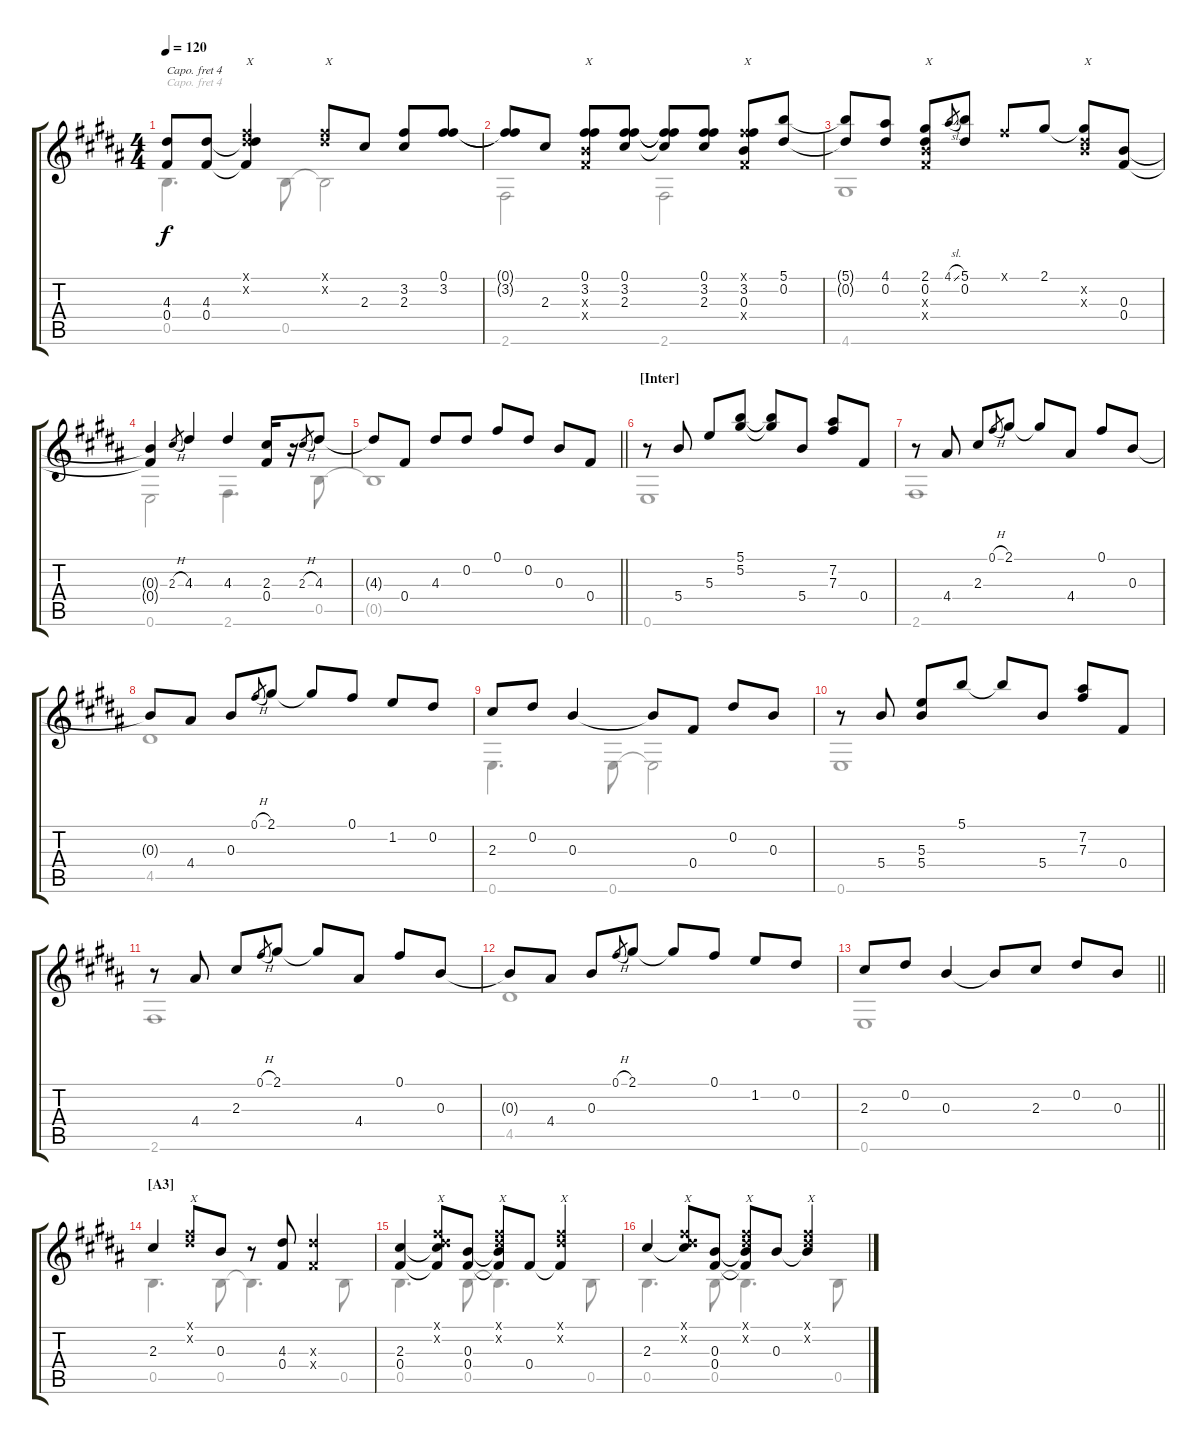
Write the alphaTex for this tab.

\track "" {instrument acousticguitarsteel}
\staff {score tabs}
\capo 4
\tuning (D4 B3 G3 D3 G2 C2) {hide}
\voice
\ts (4 4)
\tempo 120
\clef g2
\ks b
(4.3{t} 0.4{t}).8{dy f} (4.3 0.4).8 (0.1{x} 0.2{x} 4.3{t} 0.4{t}).4{txt "X"} (0.1{x} 0.2{x}).8{txt "X"} 2.3.8 (3.2 2.3).8 (0.1 3.2).8 |
(0.1{t} 3.2{t}).8 2.3.8 (0.1 3.2 0.3{x} 0.4{x}).8{txt "X"} (0.1 3.2 2.3).8 (0.1{t} 3.2{t} 2.3{t}).8 (0.1 3.2 2.3).8 (0.1{x} 3.2 0.3 0.4{x}).8{txt "X"} (5.1 0.2).8 |
(5.1{t} 0.2{t}).8 (4.1 0.2).8 (2.1 0.2 0.3{x} 0.4{x}).8{txt "X"} 4.1{sl}.8{gr} (5.1 0.2).8 0.1{x}.8 2.1.8 (2.1{t} 0.2{x} 0.3{x}).8{txt "X"} (0.3 0.4).8 |
(0.3{t} 0.4{t}).4 2.3{h}.8{gr} 4.3.4 4.3.4 (2.3 0.4).16 r.16 2.3{h}.8{gr} 4.3.8 |
\barLineRight lightlight
4.3{t}.8 0.4.8 4.3.8 0.2.8 0.1.8 0.2.8 0.3.8 0.4.8 |
\section ("" "[Inter]")
r.8 5.4.8 5.3.8 (5.1 5.2).8 (5.1{t} 5.2{t}).8 5.4.8 (7.2 7.3).8 0.4.8 |
r.8 4.4.8 2.3.8 0.1{h}.8{gr} 2.1.8 2.1{t}.8 4.4.8 0.1.8 0.3.8 |
0.3{t}.8 4.4.8 0.3.8 0.1{h}.8{gr} 2.1.8 2.1{t}.8 0.1.8 1.2.8 0.2.8 |
2.3.8 0.2.8 0.3.4 0.3{t}.8 0.4.8 0.2.8 0.3.8 |
r.8 5.4.8 (5.3 5.4).8 5.1.8 5.1{t}.8 5.4.8 (7.2 7.3).8 0.4.8 |
r.8 4.4.8 2.3.8 0.1{h}.8{gr} 2.1.8 2.1{t}.8 4.4.8 0.1.8 0.3.8 |
0.3{t}.8 4.4.8 0.3.8 0.1{h}.8{gr} 2.1.8 2.1{t}.8 0.1.8 1.2.8 0.2.8 |
\barLineRight lightlight
2.3.8 0.2.8 0.3.4 0.3{t}.8 2.3.8 0.2.8 0.3.8 |
\section ("" "[A3]")
2.3.4 (0.1{x} 0.2{x}).8{txt "X"} 0.3.8 r.8 (4.3 0.4).8 (4.3{x} 0.4{x}).4 |
(2.3 0.4).4 (0.1{x} 0.2{x} 2.3{t} 0.4{t}).8{txt "X"} (0.3 0.4).8 (0.1{x} 0.2{x} 0.3{t} 0.4{t}).8{txt "X"} 0.4.8 (0.1{x} 0.2{x} 0.4{t}).4{txt "X"} |
2.3.4 (0.1{x} 0.2{x} 2.3{t}).8{txt "X"} (0.3 0.4).8 (0.1{x} 0.2{x} 0.3{t} 0.4{t}).8{txt "X"} 0.3.8 (0.1{x} 0.2{x} 0.3{t}).4{txt "X"}
\voice
\clef g2
\ottava regular
\simile none
\ks b
0.5.4{d dy f} 0.5.8 0.5{t}.2 |
2.6.2 2.6.2 |
4.6.1 |
0.6.2 2.6.4{d} 0.5.8 |
\barLineRight lightlight
0.5{t}.1 |
0.6.1 |
2.6.1 |
4.5.1 |
0.6.4{d} 0.6.8 0.6{t}.2 |
0.6.1 |
2.6.1 |
4.5.1 |
\barLineRight lightlight
0.6.1 |
0.5.4{d} 0.5.8 0.5{t}.4{d} 0.5.8 |
0.5.4{d} 0.5.8 0.5{t}.4{d} 0.5.8 |
0.5.4{d} 0.5.8 0.5{t}.4{d} 0.5.8
